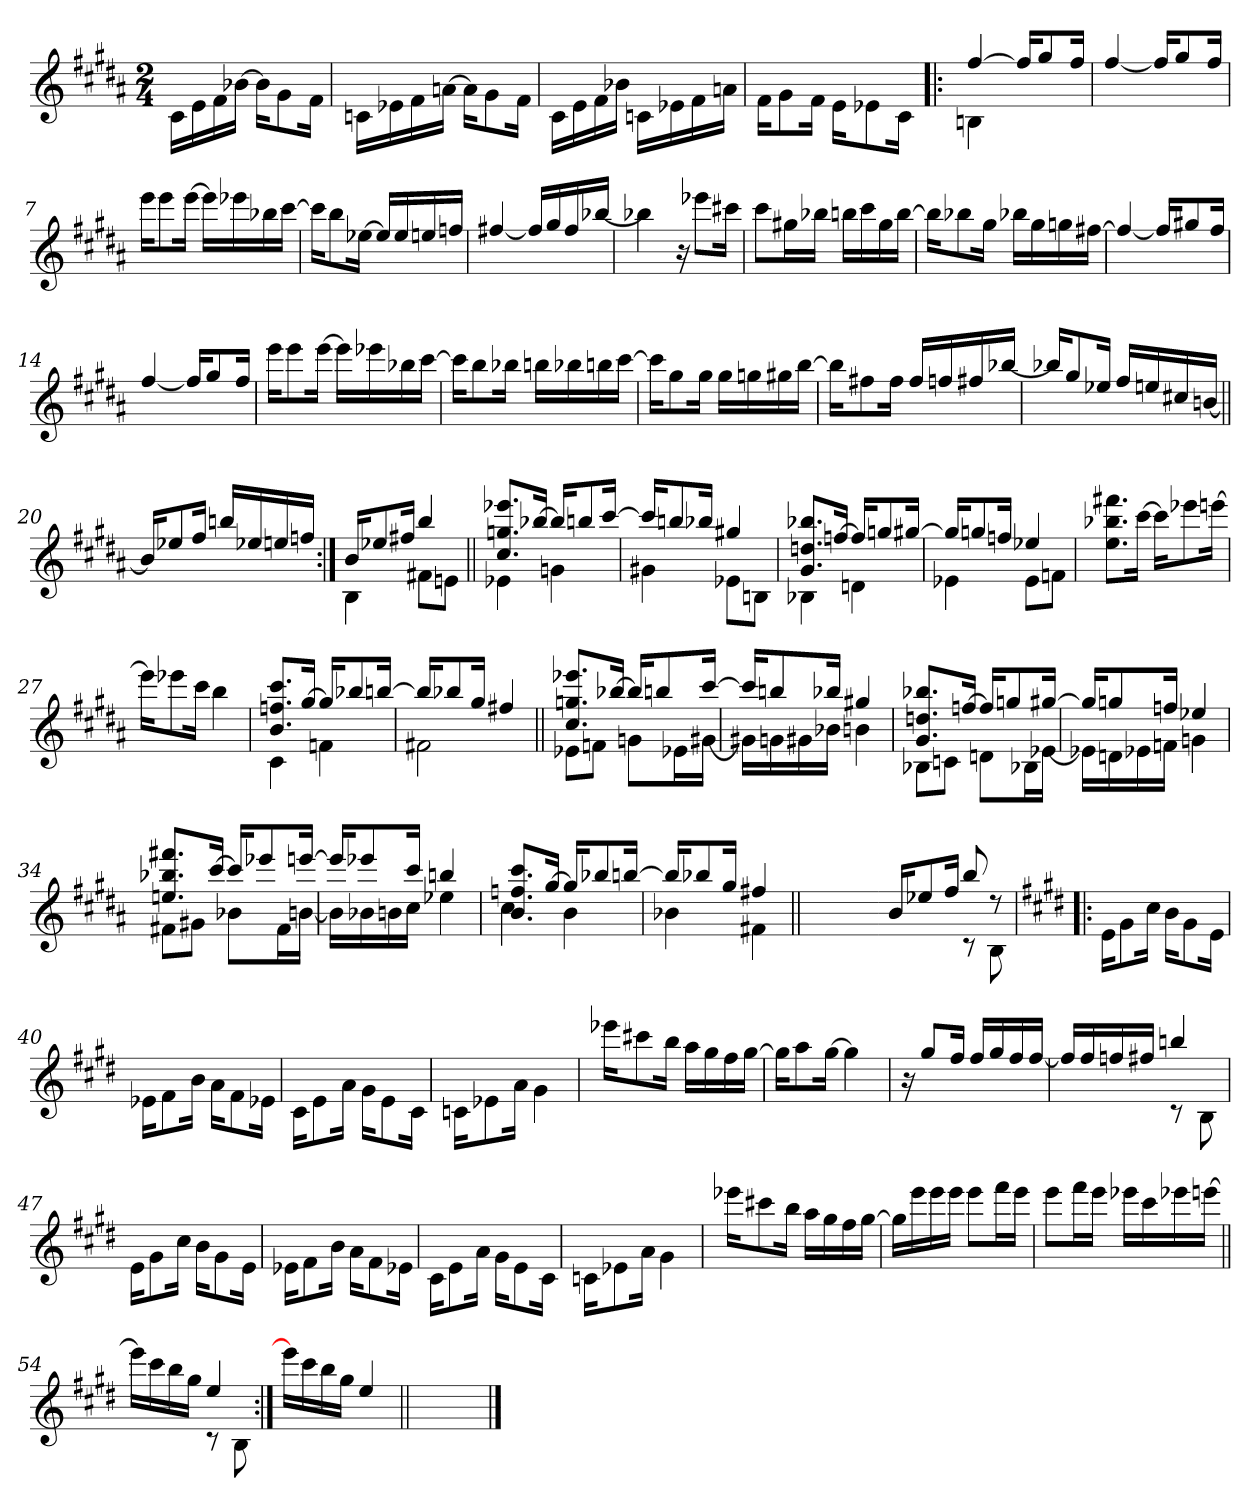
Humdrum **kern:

**kern
*part1
*staff1
*clefG2
*k[f#c#g#d#a#]
*B:
*M2/4
=1
16c#\LL
16e\
16f#\
[16b-X\JJ
16b-\KL]
8g#\
16f#\Jk
=2
16c\LL
16e-X\
16f#\
[16an\JJ
16a\KL]
8g#\
16f#\Jk
=3
16c#\LL
16e\
16f#\
16b-X\JJ
16c\LL
16e-X\
16f#\
16an\JJ
=4
16f#\KL
8g#\
16f#\Jk
16e\KL
8e-X\
16c#\Jk
!!LO:LB:g=z
=5!|:
*^
[>4ff#/	4Bn\
16ff#/KL]	4ryy
8gg#/	.
16ff#/Jk	.
*v	*v
=6
[4ff#/
16ff#/KL]
8gg#/
16ff#/Jk
=7
16eee\KL
8eee\
[16eee\Jk
16eee\LL]
16eee-X\
16bb-X\
[16ccc#\JJ
=8
16ccc#\KL]
8bb\
[16ee-X\Jk
16ee-/LL]
16ee-/
16een/
16ffn/JJ
!!LO:LB:g=z
=9
[4ff#X/
16ff#/LL]
16gg#/
16ff#/
[16bb-X/JJ
=10
4bb-X\]
16r
8eee-X\L
16ccc#X\Jk
=11
8ccc#\L
16gg#X\L
16bb-X\JJ
16bbn\LL
16ccc#\
16gg#\
[16bb\JJ
=12
16bbn\KL]
8bb-X\
16gg#\Jk
16bb-X\LL
16gg#\
16ggn\
[16ff#X\JJ
=13
4ff#/_
16ff#/KL]
8gg#X/
16ff#/Jk
!!LO:LB:g=z
=14
[4ff#/
16ff#/KL]
8gg#/
16ff#/Jk
=15
16eee\KL
8eee\
[16eee\Jk
16eeen\LL]
16eee-X\
16bb-X\
[16ccc#\JJ
=16
16ccc#\KL]
8bb\
16bb-X\Jk
16bbn\LL
16bb-X\
16bbn\
[16ccc#\JJ
=17
16ccc#\KL]
8gg#\
16gg#\Jk
16gg#\LL
16ggn\
16gg#X\
[16bb\JJ
!!LO:LB:g=z
=18
16bb\KL]
8ff#X\
16ff#\Jk
16ff#/LL
16ffn/
16ff#X/
[16bb-X/JJ
=19
16bb-X/KL]
8gg#/
16ee-X/Jk
16ff#/LL
16een/
16cc#X/
[16bn/JJ
=20||
16b/KL]
8ee-X/
16ff#/Jk
16bbn/LL
16ee-X/
16een/
16ffn/JJ
=21:|!
*^
16b/KL	4B\
8ee-X/	.
16ff#X/Jk	.
4bb/	8f#X\L
.	8en\J
!!LO:LB:g=z	!!
=22||	=22||
8.cc#/ 8.ggn/ 8.eee-X/L	4e-X\
[>16bb-X/Jk	.
16bb-/KL]	4gn\
8bbn/	.
[>16ccc#/Jk	.
=23	=23
16ccc#/KL]	4g#X\
8bbn/	.
16bb-X/Jk	.
4gg#X/	8e-X\L
.	8Bn\J
=24	=24
8.g#/ 8.ddn/ 8.bb-X/L	4B-X\
[>16ffn/Jk	.
16ff/KL]	4dn\
8ggn/	.
[>16gg#X/Jk	.
=25	=25
16gg#/KL]	4e-X\
8ggn/	.
16ffn/Jk	.
4ee-X/	8e-\L
.	8fn\J
*v	*v
!!LO:LB:g=z
=26
8.ee\ 8.bb-X\ 8.fff#X\L
[16ccc#\Jk
16ccc#\KL]
8eee-X\
[16eeen\Jk
=27
16eeen\KL]
8eee-X\
16ccc#\Jk
4bb\
=28
*^
8.b/ 8.ffn/ 8.ccc#/L	4c#\
[>16gg#/Jk	.
16gg#/KL]	4fn\
8bb-X/	.
[>16bbn/Jk	.
=29	=29
16bb/KL]	2f#X\
8bb-X/	.
16gg#/Jk	.
4ff#X/	.
!!LO:LB:g=z	!!
=30||	=30||
8.cc#/ 8.ggn/ 8.eee-X/L	8e-X\L
.	8fn\J
[>16bb-X/Jk	.
16bb-/KL]	8gn\L
8bbn/	.
.	16e-X\L
[>16ccc#/Jk	[<16g#X\JJ
=31	=31
16ccc#/KL]	16g#X\LL]
8bbn/	16gn\
.	16g#X\
16bb-X/Jk	16b-X\JJ
4gg#X/	4bn\
=32	=32
8.g#/ 8.ddn/ 8.bb-X/L	8B-X\L
.	8cn\J
[>16ffn/Jk	.
16ff/KL]	8dn\L
8ggn/	.
.	16B-X\L
[>16gg#X/Jk	[<16e-X\JJ
=33	=33
16gg#/KL]	16e-X\LL]
8ggn/	16dn\
.	16e-X\
16ffn/Jk	16fn\JJ
4ee-X/	4gn\
!!LO:PB:g=z	!!
=34	=34
8.een/ 8.bb-X/ 8.fff#X/L	8f#X\L
.	8g#X\J
[>16ccc#/Jk	.
16ccc#/KL]	8b-X\L
8eee-X/	.
.	16f#\L
[>16eeen/Jk	[<16bn\JJ
=35	=35
16eee/KL]	16b\LL]
8eee-X/	16b-X\
.	16bn\
16ccc#/Jk	16cc#\JJ
4bbn/	4ee-X\
=36	=36
8.b/ 8.ffn/ 8.ccc#/L	4cc#\
[>16gg#/Jk	.
16gg#/KL]	4b\
8bb-X/	.
[>16bbn/Jk	.
=37	=37
16bb/KL]	4b-X\
8bb-X/	.
16gg#/Jk	.
4ff#X/	4f#X\
*v	*v
=37X371||
2ryy
!!LO:LB:g=z
=38-
*^
16b/KL	4ryy
8ee-X/	.
16ff#/Jk	.
8bb/	8rc
8rdd	8B\
*v	*v
=39!|:
*k[f#c#g#d#]
*E:
16e\KL
8g#\
16cc#\Jk
16b\KL
8g#\
16e\Jk
=40
16e-X\KL
8f#\
16b\Jk
16a\KL
8f#\
16e-X\Jk
=41
16c#\KL
8e\
16a\Jk
16g#\KL
8e\
16c#\Jk
=42
16cn\KL
8e-X\
16a\Jk
4g#\
!!LO:LB:g=z
=43
16eee-X\KL
8ccc#X\
16bb\Jk
16aa\LL
16gg#\
16ff#\
[16gg#\JJ
=44
16gg#\KL]
8aa\
[16gg#\Jk
4gg#\]
=45
16r
8gg#/L
16ff#/Jk
16ff#/LL
16gg#/
16ff#/
[16ff#/JJ
=46
*^
16ff#/LL]	4ryy
16ff#/	.
16ffn/	.
16ff#X/JJ	.
4bbn/	8rc
.	8B\
*v	*v
=47
16e\KL
8g#\
16cc#\Jk
16b\KL
8g#\
16e\Jk
!!LO:LB:g=z
=48
16e-X\KL
8f#\
16b\Jk
16a\KL
8f#\
16e-X\Jk
=49
16c#\KL
8e\
16a\Jk
16g#\KL
8e\
16c#\Jk
=50
16cn\KL
8e-X\
16a\Jk
4g#\
=51
16eee-X\KL
8ccc#X\
16bb\Jk
16aa\LL
16gg#\
16ff#\
[16gg#\JJ
!!LO:LB:g=z
=52
16gg#\LL]
16eee\
16eee\
16eee\JJ
8eee\L
16fff#\L
16eee\JJ
=53
8eee\L
16fff#\L
16eee\JJ
16eee-X\LL
16ccc#\
16eee-X\
[16eeen\JJ
=54||
*^
16eee\LL]	4ryy
16ccc#\	.
16bb\	.
16gg#\JJ	.
4ee/	8rc
.	8B\
*v	*v
=55:|!
16eee\LL]
16ccc#\
16bb\
16gg#\JJ
4ee/
=56||
2ryy
==
*-
